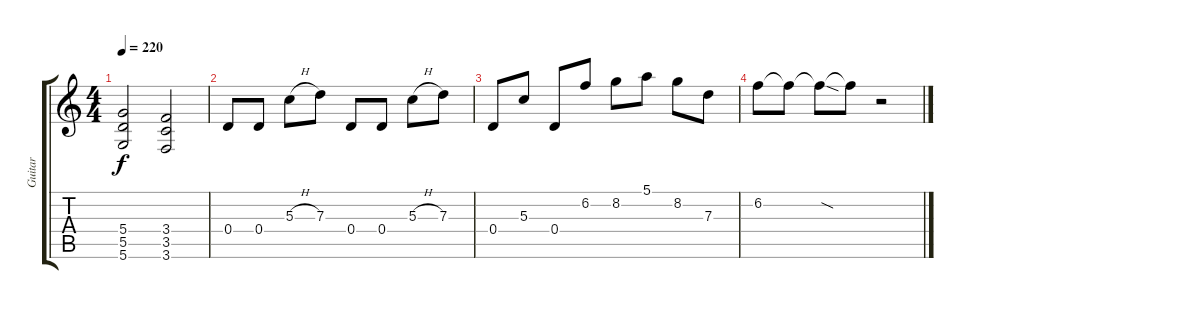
\track ("Guitar" "Guitar") {instrument distortionguitar}
\staff {score tabs}
\tuning (E4 B3 G3 D3 A2 D2) {hide}
\ts (4 4)
\tempo 220
\clef g2
\ks c
(5.4{t} 5.5{t} 5.6{t}).2{dy f} (3.4 3.5 3.6).2 |
0.4.8 0.4.8 5.3{h}.8 7.3.8 0.4.8 0.4.8 5.3{h}.8 7.3.8 |
0.4.8 5.3.8 0.4.8 6.2.8 8.2.8 5.1.8 8.2.8 7.3.8 |
6.2.8 6.2{t}.8 6.2{sod t}.8 6.2{t}.8 r.2
